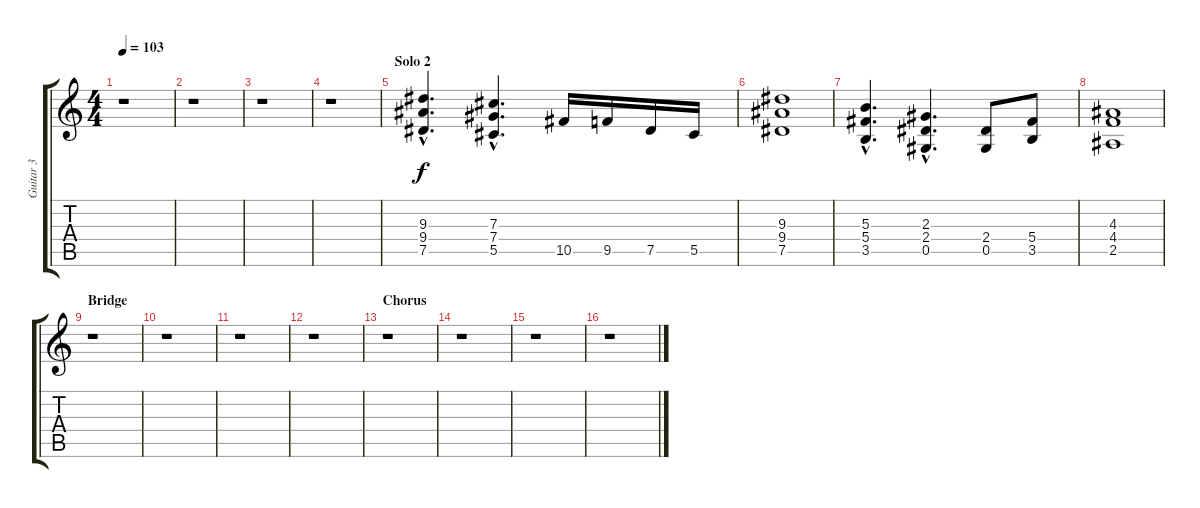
\track ("Guitar 3" "Guitar 3") {instrument distortionguitar}
\staff {score tabs}
\tuning (Eb4 Bb3 Gb3 Db3 Ab2 Eb2) {hide}
\ts (4 4)
\tempo 103
\clef g2
\ks c
r.1{dy f} |
r.1 |
r.1 |
r.1 |
\section ("" "Solo 2")
(9.3{hac} 9.4{hac} 7.5{hac}).4{d} (7.3{hac} 7.4{hac} 5.5{hac}).4{d} 10.5.16 9.5.16 7.5.16 5.5.16 |
(9.3 9.4 7.5).1 |
(5.3{hac} 5.4{hac} 3.5{hac}).4{d} (2.3{hac} 2.4{hac} 0.5{hac}).4{d} (2.4 0.5).8 (5.4 3.5).8 |
(4.3 4.4 2.5).1 |
\section ("" "Bridge")
r.1 |
r.1 |
r.1 |
r.1 |
\section ("" "Chorus")
r.1 |
r.1 |
r.1 |
r.1
